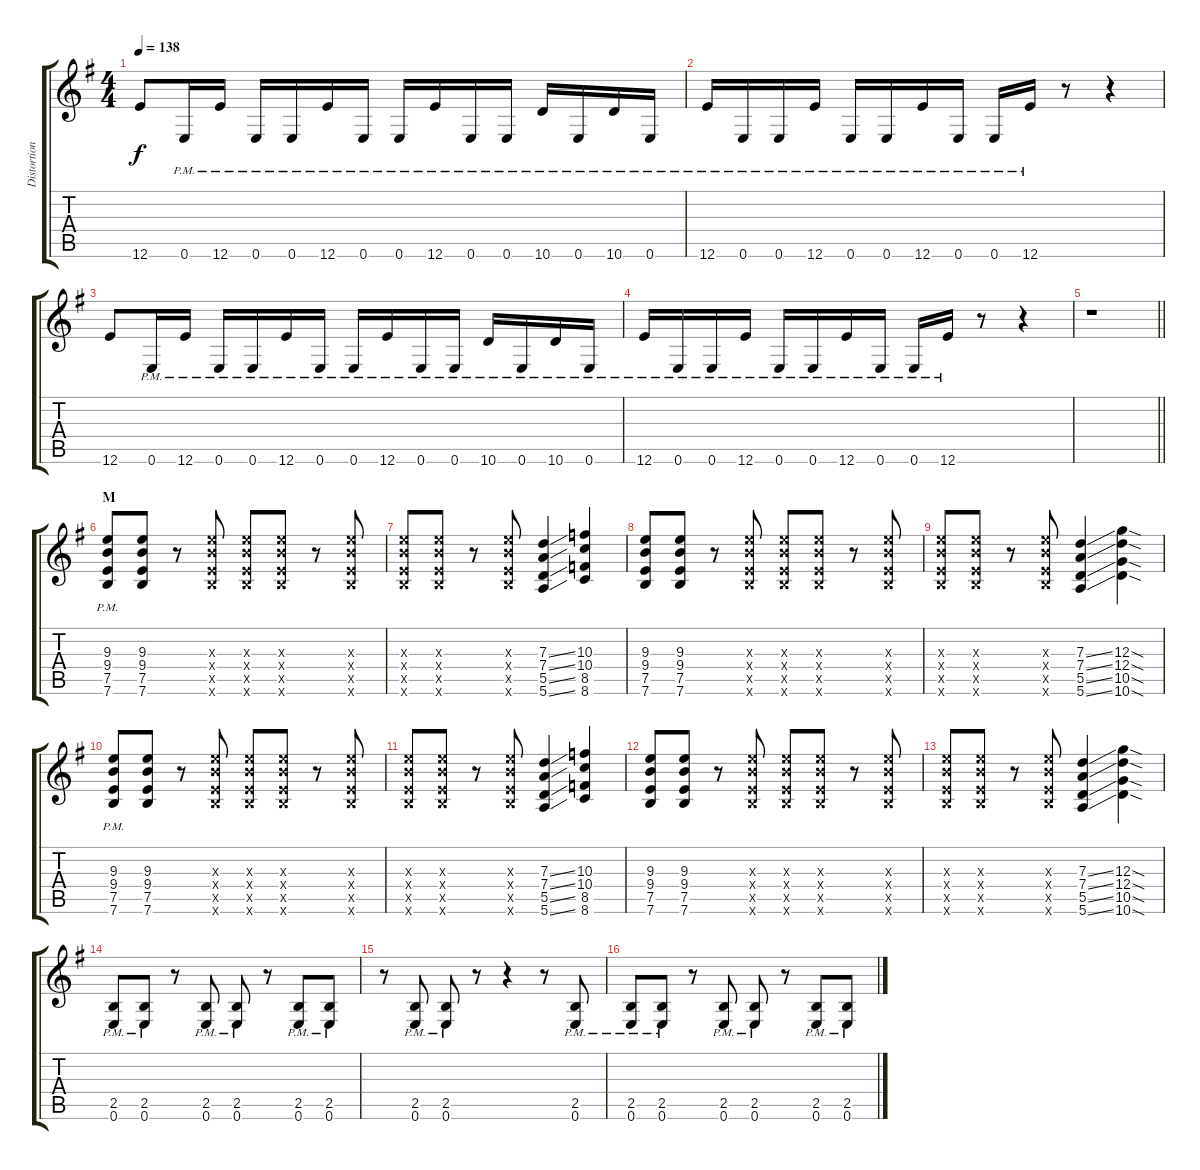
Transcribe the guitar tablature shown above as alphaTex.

\track ("Distortion 3" "Distortion") {instrument distortionguitar}
\staff {score tabs}
\tuning (E4 B3 G3 D3 A2 E2) {hide}
\ts (4 4)
\tempo 138
\clef g2
\ks g
12.6.8{dy f} 0.6{pm}.16 12.6{pm}.16 0.6{pm}.16 0.6{pm}.16 12.6{pm}.16 0.6{pm}.16 0.6{pm}.16 12.6{pm}.16 0.6{pm}.16 0.6{pm}.16 10.6{pm}.16 0.6{pm}.16 10.6{pm}.16 0.6{pm}.16 |
12.6{pm}.16 0.6{pm}.16 0.6{pm}.16 12.6{pm}.16 0.6{pm}.16 0.6{pm}.16 12.6{pm}.16 0.6{pm}.16 0.6{pm}.16 12.6{pm}.16 r.8 r.4 |
12.6.8 0.6{pm}.16 12.6{pm}.16 0.6{pm}.16 0.6{pm}.16 12.6{pm}.16 0.6{pm}.16 0.6{pm}.16 12.6{pm}.16 0.6{pm}.16 0.6{pm}.16 10.6{pm}.16 0.6{pm}.16 10.6{pm}.16 0.6{pm}.16 |
12.6{pm}.16 0.6{pm}.16 0.6{pm}.16 12.6{pm}.16 0.6{pm}.16 0.6{pm}.16 12.6{pm}.16 0.6{pm}.16 0.6{pm}.16 12.6{pm}.16 r.8 r.4 |
\barLineRight lightlight
r.1 |
\section ("" "M")
(9.3{pm} 9.4 7.5 7.6).8 (9.3 9.4 7.5 7.6).8 r.8 (9.3{x} 9.4{x} 7.5{x} 7.6{x}).8 (9.3{x} 9.4{x} 7.5{x} 7.6{x}).8 (9.3{x} 9.4{x} 7.5{x} 7.6{x}).8 r.8 (9.3{x} 9.4{x} 7.5{x} 7.6{x}).8 |
(9.3{x} 9.4{x} 7.5{x} 7.6{x}).8 (9.3{x} 9.4{x} 7.5{x} 7.6{x}).8 r.8 (9.3{x} 9.4{x} 7.5{x} 7.6{x}).8 (7.3{ss} 7.4{ss} 5.5{ss} 5.6{ss}).4 (10.3 10.4 8.5 8.6).4 |
(9.3 9.4 7.5 7.6).8 (9.3 9.4 7.5 7.6).8 r.8 (9.3{x} 9.4{x} 7.5{x} 7.6{x}).8 (9.3{x} 9.4{x} 7.5{x} 7.6{x}).8 (9.3{x} 9.4{x} 7.5{x} 7.6{x}).8 r.8 (9.3{x} 9.4{x} 7.5{x} 7.6{x}).8 |
(9.3{x} 9.4{x} 7.5{x} 7.6{x}).8 (9.3{x} 9.4{x} 7.5{x} 7.6{x}).8 r.8 (9.3{x} 9.4{x} 7.5{x} 7.6{x}).8 (7.3{ss} 7.4{ss} 5.5{ss} 5.6{ss}).4 (12.3{sod} 12.4{sod} 10.5{sod} 10.6{sod}).4 |
(9.3{pm} 9.4 7.5 7.6).8 (9.3 9.4 7.5 7.6).8 r.8 (9.3{x} 9.4{x} 7.5{x} 7.6{x}).8 (9.3{x} 9.4{x} 7.5{x} 7.6{x}).8 (9.3{x} 9.4{x} 7.5{x} 7.6{x}).8 r.8 (9.3{x} 9.4{x} 7.5{x} 7.6{x}).8 |
(9.3{x} 9.4{x} 7.5{x} 7.6{x}).8 (9.3{x} 9.4{x} 7.5{x} 7.6{x}).8 r.8 (9.3{x} 9.4{x} 7.5{x} 7.6{x}).8 (7.3{ss} 7.4{ss} 5.5{ss} 5.6{ss}).4 (10.3 10.4 8.5 8.6).4 |
(9.3 9.4 7.5 7.6).8 (9.3 9.4 7.5 7.6).8 r.8 (9.3{x} 9.4{x} 7.5{x} 7.6{x}).8 (9.3{x} 9.4{x} 7.5{x} 7.6{x}).8 (9.3{x} 9.4{x} 7.5{x} 7.6{x}).8 r.8 (9.3{x} 9.4{x} 7.5{x} 7.6{x}).8 |
(9.3{x} 9.4{x} 7.5{x} 7.6{x}).8 (9.3{x} 9.4{x} 7.5{x} 7.6{x}).8 r.8 (9.3{x} 9.4{x} 7.5{x} 7.6{x}).8 (7.3{ss} 7.4{ss} 5.5{ss} 5.6{ss}).4 (12.3{sod} 12.4{sod} 10.5{sod} 10.6{sod}).4 |
(2.5{pm} 0.6{pm}).8 (2.5{pm} 0.6{pm}).8 r.8 (2.5{pm} 0.6{pm}).8 (2.5{pm} 0.6{pm}).8 r.8 (2.5{pm} 0.6{pm}).8 (2.5{pm} 0.6{pm}).8 |
r.8 (2.5{pm} 0.6{pm}).8 (2.5{pm} 0.6{pm}).8 r.8 r.4 r.8 (2.5{pm} 0.6{pm}).8 |
(2.5{pm} 0.6{pm}).8 (2.5{pm} 0.6{pm}).8 r.8 (2.5{pm} 0.6{pm}).8 (2.5{pm} 0.6{pm}).8 r.8 (2.5{pm} 0.6{pm}).8 (2.5{pm} 0.6{pm}).8
